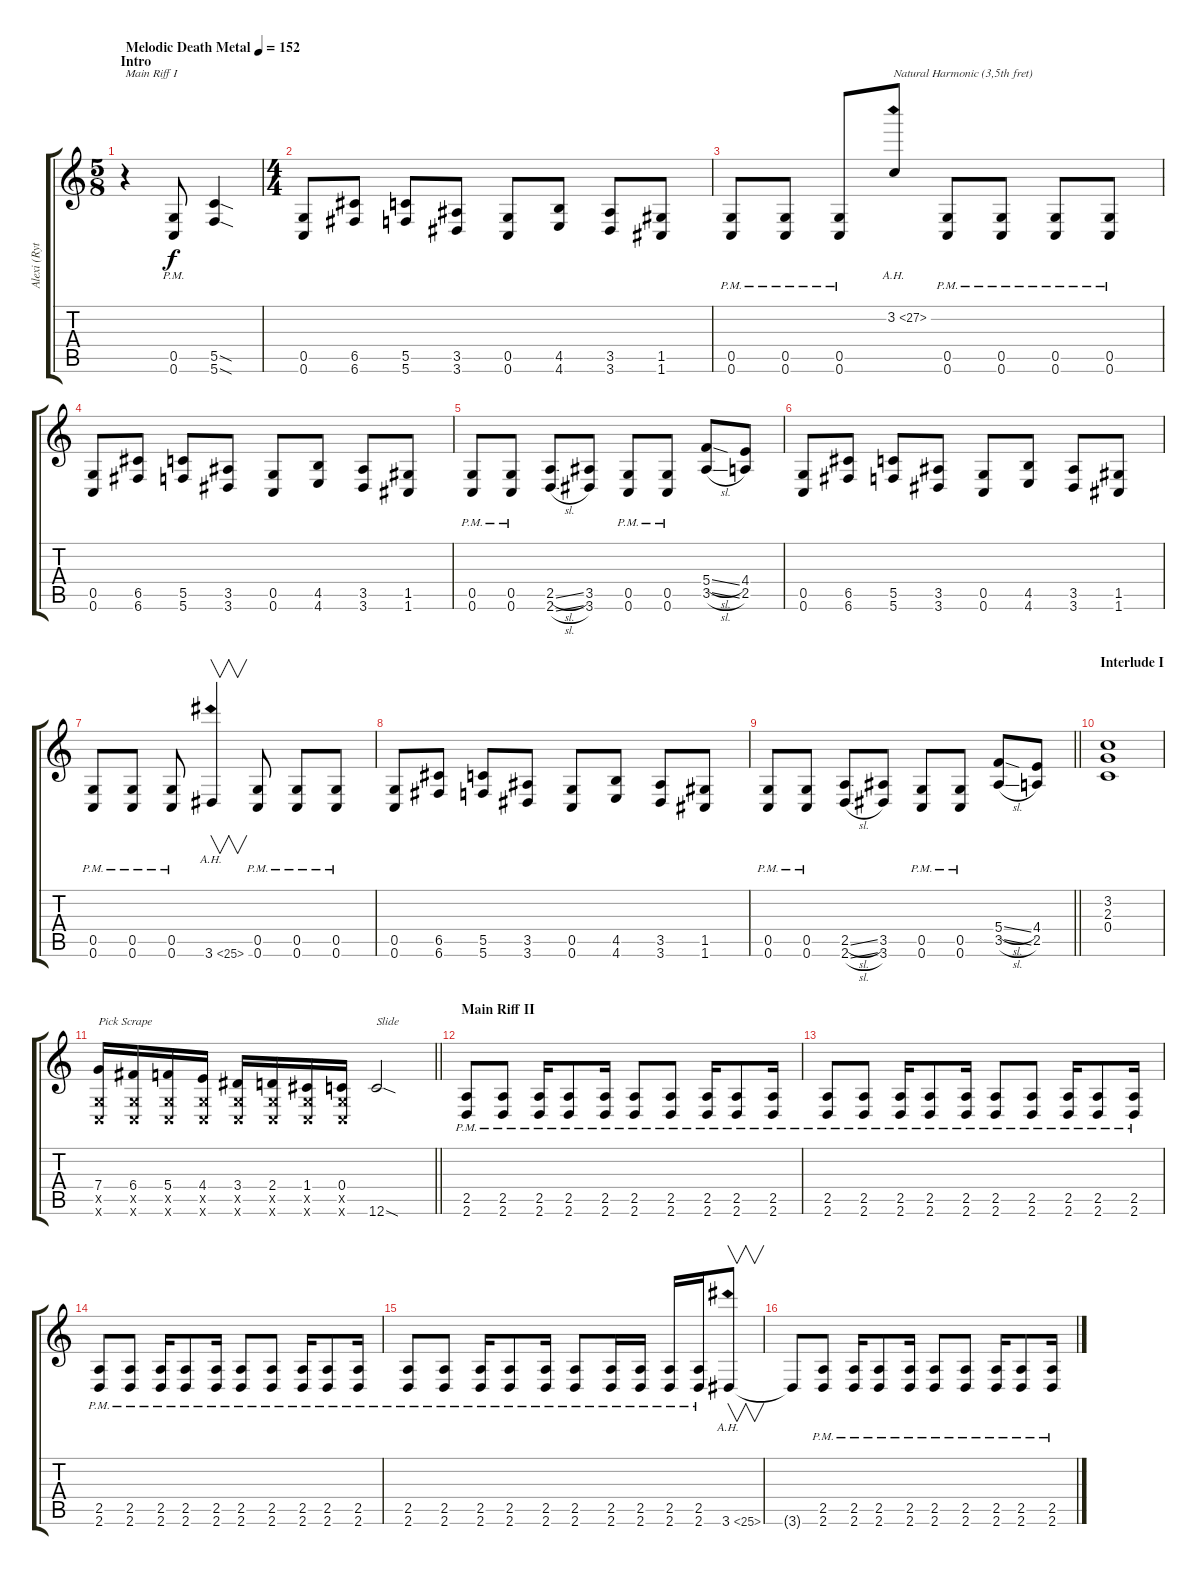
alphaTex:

\track ("Alexi (Rythm Guitar)" "Alexi (Ryt") {instrument distortionguitar}
\staff {score tabs}
\tuning (D4 A3 F3 C3 G2 C2) {hide}
\ts (5 8)
\section ("" "Intro")
\tempo (152 "Melodic Death Metal")
\clef g2
\ks c
r.4{txt "Main Riff I" dy f instrument distortionguitar} (0.5{pm} 0.6{pm}).8{volume 13 balance 2 instrument distortionguitar} (5.5{sod} 5.6{sod}).4 |
\ts (4 4)
(0.5 0.6).8 (6.5 6.6).8 (5.5 5.6).8 (3.5 3.6).8 (0.5 0.6).8 (4.5 4.6).8 (3.5 3.6).8 (1.5 1.6).8 |
(0.5{pm} 0.6{pm}).8 (0.5{pm} 0.6{pm}).8 (0.5{pm} 0.6{pm}).8 3.2{ah 24}.8{txt "Natural Harmonic (3,5th fret)" balance 4} (0.5{pm} 0.6{pm}).8{balance 2} (0.5{pm} 0.6{pm}).8 (0.5{pm} 0.6{pm}).8 (0.5{pm} 0.6{pm}).8 |
(0.5 0.6).8 (6.5 6.6).8 (5.5 5.6).8 (3.5 3.6).8 (0.5 0.6).8 (4.5 4.6).8 (3.5 3.6).8 (1.5 1.6).8 |
(0.5{pm} 0.6{pm}).8 (0.5{pm} 0.6{pm}).8 (2.5{sl} 2.6{sl}).8 (3.5 3.6).8 (0.5{pm} 0.6{pm}).8 (0.5{pm} 0.6{pm}).8 (5.4{sl} 3.5{sl}).8 (4.4 2.5).8 |
(0.5 0.6).8 (6.5 6.6).8 (5.5 5.6).8 (3.5 3.6).8 (0.5 0.6).8 (4.5 4.6).8 (3.5 3.6).8 (1.5 1.6).8 |
(0.5{pm} 0.6{pm}).8 (0.5{pm} 0.6{pm}).8 (0.5{pm} 0.6{pm}).8 3.6{ah 22}.4{v volume 14 balance 4} (0.5{pm} 0.6{pm}).8{volume 13 balance 2} (0.5{pm} 0.6{pm}).8 (0.5{pm} 0.6{pm}).8 |
(0.5 0.6).8 (6.5 6.6).8 (5.5 5.6).8 (3.5 3.6).8 (0.5 0.6).8 (4.5 4.6).8 (3.5 3.6).8 (1.5 1.6).8 |
\barLineRight lightlight
(0.5{pm} 0.6{pm}).8 (0.5{pm} 0.6{pm}).8 (2.5{sl} 2.6{sl}).8 (3.5 3.6).8 (0.5{pm} 0.6{pm}).8 (0.5{pm} 0.6{pm}).8 (5.4{sl} 3.5{sl}).8 (4.4 2.5).8 |
\section ("" "Interlude I")
(3.2 2.3 0.4).1{volume 11} |
\barLineRight lightlight
(7.4 0.5{x} 0.6{x}).16{txt "Pick Scrape" instrument guitarfretnoise} (6.4 0.5{x} 0.6{x}).16 (5.4 0.5{x} 0.6{x}).16 (4.4 0.5{x} 0.6{x}).16 (3.4 0.5{x} 0.6{x}).16 (2.4 0.5{x} 0.6{x}).16 (1.4 0.5{x} 0.6{x}).16 (0.4 0.5{x} 0.6{x}).16 12.6{sod}.2{txt "Slide" instrument distortionguitar} |
\section ("" "Main Riff II")
(2.5{pm} 2.6{pm}).8{volume 13 balance 2 instrument distortionguitar} (2.5{pm} 2.6{pm}).8 (2.5{pm} 2.6{pm}).16 (2.5{pm} 2.6{pm}).8 (2.5{pm} 2.6{pm}).16 (2.5{pm} 2.6{pm}).8 (2.5{pm} 2.6{pm}).8 (2.5{pm} 2.6{pm}).16 (2.5{pm} 2.6{pm}).8 (2.5{pm} 2.6{pm}).16 |
(2.5{pm} 2.6{pm}).8 (2.5{pm} 2.6{pm}).8 (2.5{pm} 2.6{pm}).16 (2.5{pm} 2.6{pm}).8 (2.5{pm} 2.6{pm}).16 (2.5{pm} 2.6{pm}).8 (2.5{pm} 2.6{pm}).8 (2.5{pm} 2.6{pm}).16 (2.5{pm} 2.6{pm}).8 (2.5{pm} 2.6{pm}).16 |
(2.5{pm} 2.6{pm}).8 (2.5{pm} 2.6{pm}).8 (2.5{pm} 2.6{pm}).16 (2.5{pm} 2.6{pm}).8 (2.5{pm} 2.6{pm}).16 (2.5{pm} 2.6{pm}).8 (2.5{pm} 2.6{pm}).8 (2.5{pm} 2.6{pm}).16 (2.5{pm} 2.6{pm}).8 (2.5{pm} 2.6{pm}).16 |
(2.5{pm} 2.6{pm}).8 (2.5{pm} 2.6{pm}).8 (2.5{pm} 2.6{pm}).16 (2.5{pm} 2.6{pm}).8 (2.5{pm} 2.6{pm}).16 (2.5{pm} 2.6{pm}).8 (2.5{pm} 2.6{pm}).16 (2.5{pm} 2.6{pm}).16 (2.5{pm} 2.6{pm}).16 (2.5{pm} 2.6{pm}).16 3.6{ah 22}.8{v volume 14 balance 4} |
3.6{t}.8 (2.5{pm} 2.6{pm}).8{volume 13 balance 2} (2.5{pm} 2.6{pm}).16 (2.5{pm} 2.6{pm}).8 (2.5{pm} 2.6{pm}).16 (2.5{pm} 2.6{pm}).8 (2.5{pm} 2.6{pm}).8 (2.5{pm} 2.6{pm}).16 (2.5{pm} 2.6{pm}).8 (2.5{pm} 2.6{pm}).16
